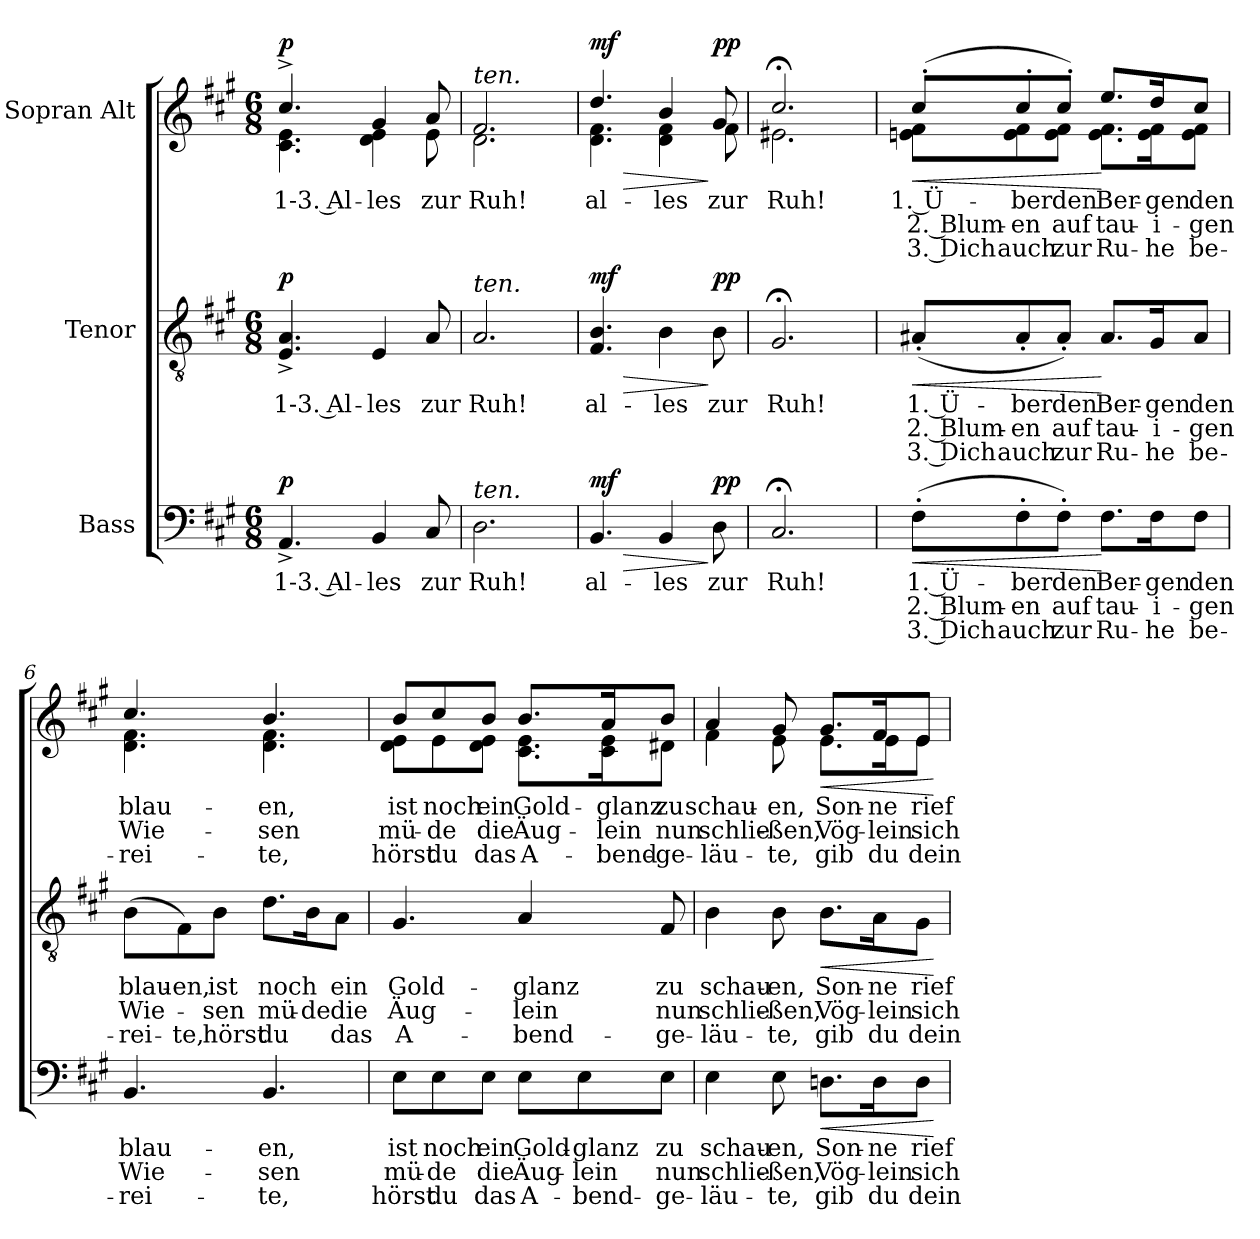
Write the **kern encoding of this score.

**kern	**text	**text	**text	**dynam	**kern	**text	**text	**text	**dynam	**kern	**text	**text	**text	**dynam
*part3	*part3	*part3	*part3	*part3	*part2	*part2	*part2	*part2	*part2	*part1	*part1	*part1	*part1	*part1
*staff3	*staff3	*staff3	*staff3	*staff3	*staff2	*staff2	*staff2	*staff2	*staff2	*staff1	*staff1	*staff1	*staff1	*staff1
*I"Bass	*	*	*	*	*I"Tenor	*	*	*	*	*I"Sopran Alt	*	*	*	*
*clefF4	*	*	*	*	*clefGv2	*	*	*	*	*clefG2	*	*	*	*
*k[f#c#g#]	*	*	*	*	*k[f#c#g#]	*	*	*	*	*k[f#c#g#]	*	*	*	*
*M6/8	*	*	*	*	*M6/8	*	*	*	*	*M6/8	*	*	*	*
=1	=1	=1	=1	=1	=1	=1	=1	=1	=1	=1	=1	=1	=1	=1
!	!	!	!	!	!	!	!	!	!	!LO:TX:a:B:t=Andante sostenuto	!	!	!	!
!	!LO:LY:b	!	!	!LO:DY:b	!	!LO:LY:b	!	!	!LO:DY:b	!	!LO:LY:b	!	!	!LO:DY:b
*	*	*	*	*	*	*	*	*	*	*^	*	*	*	*
4.AA^/	1-3. Al-	.	.	p	4.E/^ 4.A/^	1-3. Al-	.	.	p	4.cc#^/	4.c#\ 4.e\	1-3. Al-	.	.	p
!	!LO:LY:b	!	!	!	!	!LO:LY:b	!	!	!	!	!	!LO:LY:b	!	!	!
4BB/	-les	.	.	.	4E/	-les	.	.	.	4g#/	4d\ 4e\	-les	.	.	.
!	!LO:LY:b	!	!	!	!	!LO:LY:b	!	!	!	!	!	!LO:LY:b	!	!	!
8C#/	zur	.	.	.	8A/	zur	.	.	.	8a/	8e\	zur	.	.	.
=2	=2	=2	=2	=2	=2	=2	=2	=2	=2	=2	=2	=2	=2	=2	=2
!	!	!	!	!	!	!	!	!	!	!LO:TX:a:i:t=ten.	!	!	!	!	!
!	!	!	!	!	!LO:TX:a:i:t=ten.	!	!	!	!	!	!	!	!	!	!
!LO:TX:a:i:t=ten.	!	!	!	!	!	!	!	!	!	!	!	!	!	!	!
!	!LO:LY:b	!	!	!	!	!LO:LY:b	!	!	!	!	!	!LO:LY:b	!	!	!
2.D\	Ruh!	.	.	.	2.A/	Ruh!	.	.	.	2.f#/	2.d\	Ruh!	.	.	.
=3	=3	=3	=3	=3	=3	=3	=3	=3	=3	=3	=3	=3	=3	=3	=3
!	!LO:LY:b	!	!	!LO:HP:b	!	!LO:LY:b	!	!	!LO:HP:b	!	!	!LO:LY:b	!	!	!LO:HP:b
!	!	!	!	!LO:DY:n=1:b	!	!	!	!	!LO:DY:n=1:b	!	!	!	!	!	!LO:DY:n=1:b
4.BB/	al-	.	.	> mf	4.F#/ 4.B/	al-	.	.	> mf	4.dd/	4.d\ 4.f#\	al-	.	.	> mf
!	!LO:LY:b	!	!	!	!	!LO:LY:b	!	!	!	!	!	!LO:LY:b	!	!	!
4BB/	-les	.	.	.	4B\	-les	.	.	.	4b/	4d\ 4f#\	-les	.	.	.
!	!LO:LY:b	!	!	!LO:DY:n=2:b	!	!LO:LY:b	!	!	!LO:DY:n=2:b	!	!	!LO:LY:b	!	!	!LO:DY:n=2:b
8D\	zur	.	.	] pp	8B\	zur	.	.	] pp	8g#/	8f#\	zur	.	.	] pp
=4	=4	=4	=4	=4	=4	=4	=4	=4	=4	=4	=4	=4	=4	=4	=4
!	!LO:LY:b	!	!	!	!	!LO:LY:b	!	!	!	!	!	!LO:LY:b	!	!	!
2.C#;</	Ruh!	.	.	.	2.G#;</	Ruh!	.	.	.	2.cc#;</	2.e#X\	Ruh!	.	.	.
!!LO:LB:g=z	!!
=5	=5	=5	=5	=5	=5	=5	=5	=5	=5	=5	=5	=5	=5	=5	=5
!	!LO:LY:b	!LO:LY:b	!LO:LY:b	!LO:HP:b	!	!LO:LY:b	!LO:LY:b	!LO:LY:b	!LO:HP:b	!	!	!LO:LY:b	!LO:LY:b	!LO:LY:b	!LO:HP:b
(>8F#'\L	1. Ü-	2. Blum-	3. Dich	<	(>8A#X'/L	1. Ü-	2. Blum-	3. Dich	<	(>8cc#'/L	8en\ 8f#\L	1. Ü-	2. Blum-	3. Dich	<
!	!LO:LY:b	!LO:LY:b	!LO:LY:b	!	!	!LO:LY:b	!LO:LY:b	!LO:LY:b	!	!	!	!LO:LY:b	!LO:LY:b	!LO:LY:b	!
8F#'\	-ber	-en	auch	.	8A#'/	-ber	-en	auch	.	8cc#'/	8e\ 8f#\	-ber	-en	auch	.
!	!LO:LY:b	!LO:LY:b	!LO:LY:b	!	!	!LO:LY:b	!LO:LY:b	!LO:LY:b	!	!	!	!LO:LY:b	!LO:LY:b	!LO:LY:b	!
8F#'\J)	den	auf	zur	.	8A#'/J)	den	auf	zur	.	8cc#'/J)	8e\ 8f#\J	den	auf	zur	.
!	!LO:LY:b	!LO:LY:b	!LO:LY:b	!	!	!LO:LY:b	!LO:LY:b	!LO:LY:b	!	!	!	!LO:LY:b	!LO:LY:b	!LO:LY:b	!
8.F#\L	Ber-	tau-	Ru-	[	8.A#/L	Ber-	tau-	Ru-	[	8.ee/L	8.e\ 8.f#\L	Ber-	tau-	Ru-	[
!	!LO:LY:b	!LO:LY:b	!LO:LY:b	!	!	!LO:LY:b	!LO:LY:b	!LO:LY:b	!	!	!	!LO:LY:b	!LO:LY:b	!LO:LY:b	!
16F#\K	-gen	-i-	-he	.	16G#/K	-gen	-i-	-he	.	16dd/K	16e\ 16f#\K	-gen	-i-	-he	.
!	!LO:LY:b	!LO:LY:b	!LO:LY:b	!	!	!LO:LY:b	!LO:LY:b	!LO:LY:b	!	!	!	!LO:LY:b	!LO:LY:b	!LO:LY:b	!
8F#\J	den	-gen	be-	.	8A#/J	den	-gen	be-	.	8cc#/J	8e\ 8f#\J	den	-gen	be-	.
=6	=6	=6	=6	=6	=6	=6	=6	=6	=6	=6	=6	=6	=6	=6	=6
!	!LO:LY:b	!LO:LY:b	!LO:LY:b	!	!	!LO:LY:b	!LO:LY:b	!LO:LY:b	!	!	!	!LO:LY:b	!LO:LY:b	!LO:LY:b	!
4.BB/	blau-	Wie-	-rei-	.	(>8B\L	blau-	Wie-	-rei-	.	4.cc#/	4.d\ 4.f#\	blau-	Wie-	-rei-	.
!	!	!	!	!	!	!LO:LY:b	!	!LO:LY:b	!	!	!	!	!	!	!
.	.	.	.	.	8F#\)	-en,	.	-te,	.	.	.	.	.	.	.
!	!	!	!	!	!	!LO:LY:b	!LO:LY:b	!LO:LY:b	!	!	!	!	!	!	!
.	.	.	.	.	8B\J	ist	-sen	hörst	.	.	.	.	.	.	.
!	!LO:LY:b	!LO:LY:b	!LO:LY:b	!	!	!LO:LY:b	!LO:LY:b	!LO:LY:b	!	!	!	!LO:LY:b	!LO:LY:b	!LO:LY:b	!
4.BB/	-en,	-sen	-te,	.	8.d\L	noch	mü-	du	.	4.b/	4.d\ 4.f#\	-en,	-sen	-te,	.
!	!	!	!	!	!	!	!LO:LY:b	!	!	!	!	!	!	!	!
.	.	.	.	.	16B\K	.	-de	.	.	.	.	.	.	.	.
!	!	!	!	!	!	!LO:LY:b	!LO:LY:b	!LO:LY:b	!	!	!	!	!	!	!
.	.	.	.	.	8A\J	ein	die	das	.	.	.	.	.	.	.
!!LO:PB:g=z	!!
=7	=7	=7	=7	=7	=7	=7	=7	=7	=7	=7	=7	=7	=7	=7	=7
!	!LO:LY:b	!LO:LY:b	!LO:LY:b	!	!	!LO:LY:b	!LO:LY:b	!LO:LY:b	!	!	!	!LO:LY:b	!LO:LY:b	!LO:LY:b	!
8E\L	ist	mü-	hörst	.	4.G#/	Gold-	Äug-	A-	.	8b/L	8d\ 8e\L	ist	mü-	hörst	.
!	!LO:LY:b	!LO:LY:b	!LO:LY:b	!	!	!	!	!	!	!	!	!LO:LY:b	!LO:LY:b	!LO:LY:b	!
8E\	noch	-de	du	.	.	.	.	.	.	8cc#/	8e\	noch	-de	du	.
!	!LO:LY:b	!LO:LY:b	!LO:LY:b	!	!	!	!	!	!	!	!	!LO:LY:b	!LO:LY:b	!LO:LY:b	!
8E\J	ein	die	das	.	.	.	.	.	.	8b/J	8d\ 8e\J	ein	die	das	.
!	!LO:LY:b	!LO:LY:b	!LO:LY:b	!	!	!LO:LY:b	!LO:LY:b	!LO:LY:b	!	!	!	!LO:LY:b	!LO:LY:b	!LO:LY:b	!
8E\L	Gold-	Äug-	A-	.	4A/	-glanz	-lein	-bend-	.	8.b/L	8.c#\ 8.e\L	Gold-	Äug-	A-	.
!	!LO:LY:b	!LO:LY:b	!LO:LY:b	!	!	!	!	!	!	!	!	!	!	!	!
8E\	-glanz	-lein	-bend-	.	.	.	.	.	.	.	.	.	.	.	.
!	!	!	!	!	!	!	!	!	!	!	!	!LO:LY:b	!LO:LY:b	!LO:LY:b	!
.	.	.	.	.	.	.	.	.	.	16a/K	16c#\ 16e\K	-glanz	-lein	-bend-	.
!	!LO:LY:b	!LO:LY:b	!LO:LY:b	!	!	!LO:LY:b	!LO:LY:b	!LO:LY:b	!	!	!	!LO:LY:b	!LO:LY:b	!LO:LY:b	!
8E\J	zu	nun	-ge-	.	8F#/	zu	nun	-ge-	.	8b/J	8d#X\J	zu	nun	-ge-	.
=8	=8	=8	=8	=8	=8	=8	=8	=8	=8	=8	=8	=8	=8	=8	=8
!	!LO:LY:b	!LO:LY:b	!LO:LY:b	!	!	!LO:LY:b	!LO:LY:b	!LO:LY:b	!	!	!	!LO:LY:b	!LO:LY:b	!LO:LY:b	!
4E\	schau-	schlie-	-läu-	.	4B\	schau-	schlie-	-läu-	.	4a/	4f#\	schau-	schlie-	-läu-	.
!	!LO:LY:b	!LO:LY:b	!LO:LY:b	!	!	!LO:LY:b	!LO:LY:b	!LO:LY:b	!	!	!	!LO:LY:b	!LO:LY:b	!LO:LY:b	!
8E\	-en,	-ßen,	-te,	.	8B\	-en,	-ßen,	-te,	.	8g#/	8e\	-en,	-ßen,	-te,	.
!	!LO:LY:b	!LO:LY:b	!LO:LY:b	!LO:HP:b	!	!LO:LY:b	!LO:LY:b	!LO:LY:b	!LO:HP:b	!	!	!LO:LY:b	!LO:LY:b	!LO:LY:b	!LO:HP:b
8.Dn\L	Son-	Vög-	gib	<	8.B\L	Son-	Vög-	gib	<	8.g#/L	8.e\L	Son-	Vög-	gib	<
!	!LO:LY:b	!LO:LY:b	!LO:LY:b	!	!	!LO:LY:b	!LO:LY:b	!LO:LY:b	!	!	!	!LO:LY:b	!LO:LY:b	!LO:LY:b	!
16D\K	-ne	-lein	du	.	16A\K	-ne	-lein	du	.	16f#/K	16e\K	-ne	-lein	du	.
!	!LO:LY:b	!LO:LY:b	!LO:LY:b	!	!	!LO:LY:b	!LO:LY:b	!LO:LY:b	!	!	!	!LO:LY:b	!LO:LY:b	!LO:LY:b	!
8D\J	rief	sich	dein	.	8G#\J	rief	sich	dein	.	8e/J	8e\J	rief	sich	dein	.
*	*	*	*	*	*	*	*	*	*	*v	*v	*	*	*	*
.	.	.	.	[	.	.	.	.	[	.	.	.	.	[
=	=	=	=	=	=	=	=	=	=	=	=	=	=	=
*-	*-	*-	*-	*-	*-	*-	*-	*-	*-	*-	*-	*-	*-	*-
